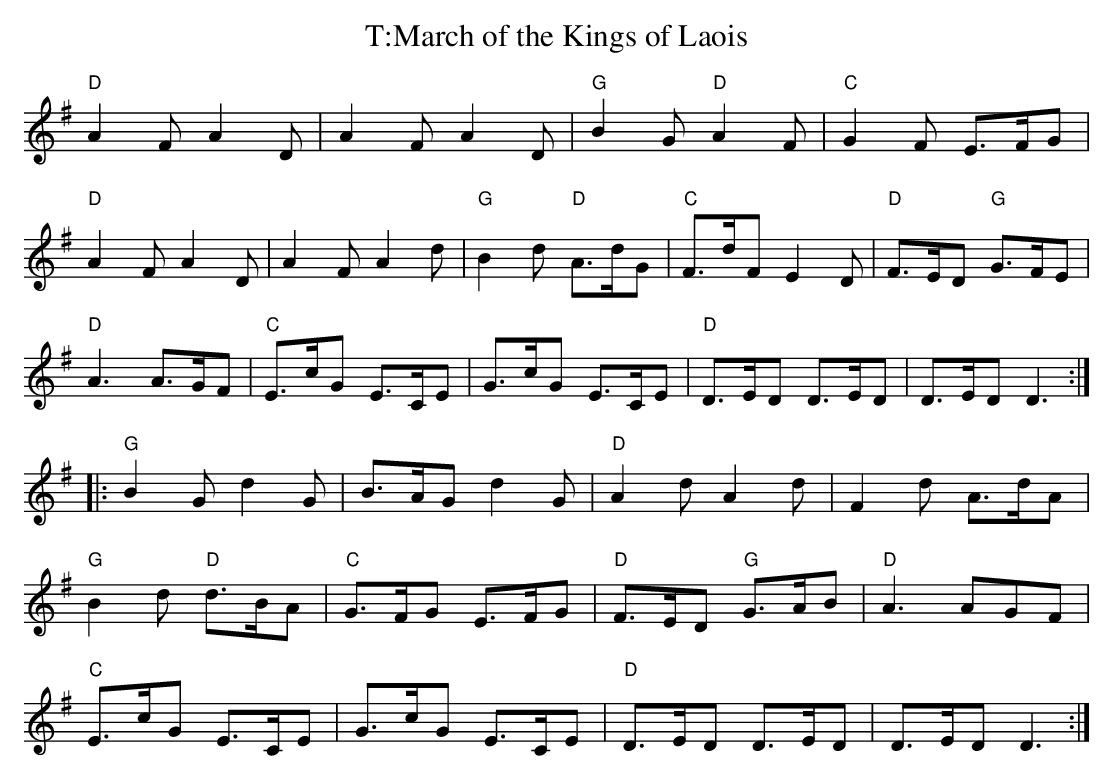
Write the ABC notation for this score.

X:1
T: T:March of the Kings of Laois
K:Dmix
   "D" A2 F     A2 D | A2 F     A2 D | "G" B2 G "D" A2 F | "C" G2 F E>FG |
   "D" A2 F     A2 D | A2 F     A2 d | "G" B2 d "D" A>dG | "C" F>dF E2 D | "D" F>ED "G" G>FE |
   "D" A3       A>GF | "C" E>cG E>CE | G>cG         E>CE | "D" D>ED D>ED | D>ED   D3 :|
|: "G" B2 G     d2 G | B>AG     d2 G | "D" A2 d     A2 d | F2 d     A>dA |
   "G" B2 d "D" d>BA | "C" G>FG E>FG | "D" F>ED "G" G>AB | "D" A3    AGF |
   "C" E>cG     E>CE | G>cG     E>CE | "D" D>ED     D>ED | D>ED       D3 :|
